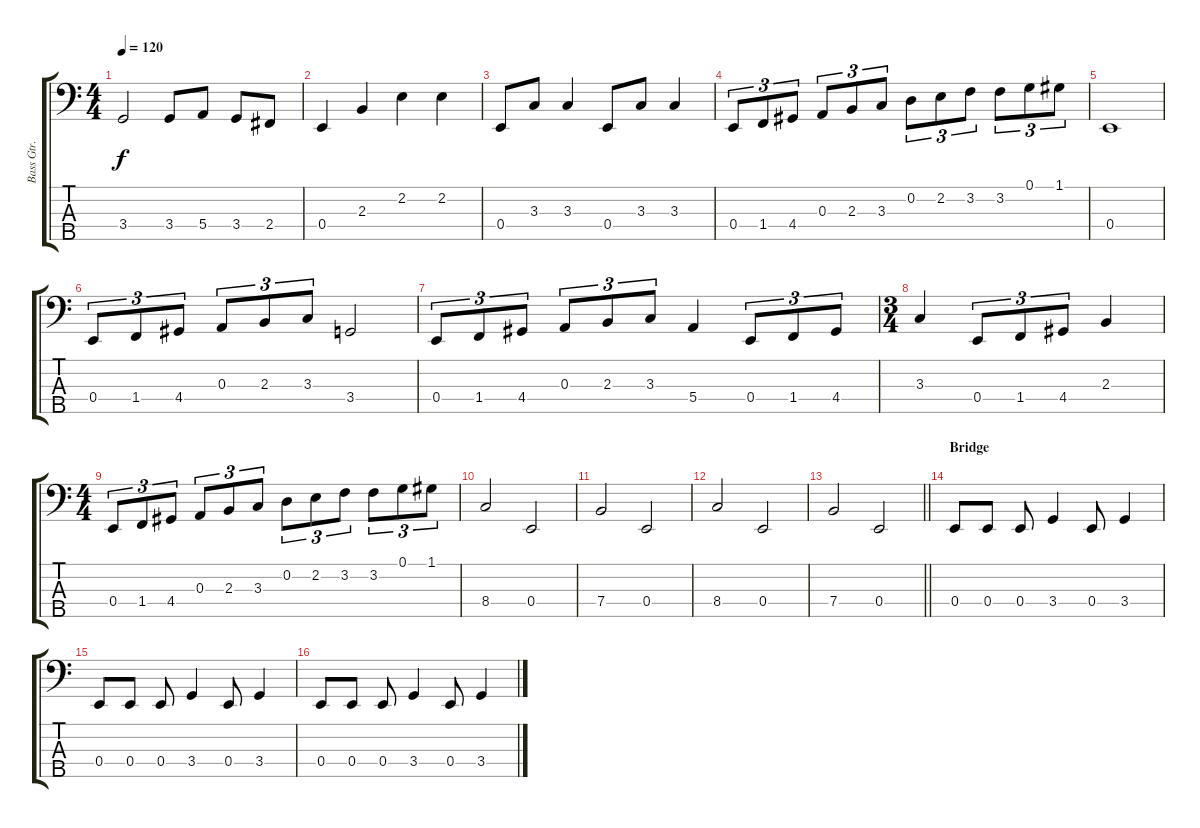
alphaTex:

\track ("Bass Gtr." "Bass Gtr.") {instrument electricbassfinger}
\staff {score tabs}
\tuning (G2 D2 A1 E1 B0) {hide}
\ts (4 4)
\tempo 120
\clef f4
\ks c
3.4.2{dy f} 3.4.8 5.4.8 3.4.8 2.4.8 |
0.4.4 2.3.4 2.2.4 2.2.4 |
0.4.8 3.3.8 3.3.4 0.4.8 3.3.8 3.3.4 |
0.4.8{tu (3 2)} 1.4.8{tu (3 2)} 4.4.8{tu (3 2)} 0.3.8{tu (3 2)} 2.3.8{tu (3 2)} 3.3.8{tu (3 2)} 0.2.8{tu (3 2)} 2.2.8{tu (3 2)} 3.2.8{tu (3 2)} 3.2.8{tu (3 2)} 0.1.8{tu (3 2)} 1.1.8{tu (3 2)} |
0.4.1 |
0.4.8{tu (3 2)} 1.4.8{tu (3 2)} 4.4.8{tu (3 2)} 0.3.8{tu (3 2)} 2.3.8{tu (3 2)} 3.3.8{tu (3 2)} 3.4.2 |
0.4.8{tu (3 2)} 1.4.8{tu (3 2)} 4.4.8{tu (3 2)} 0.3.8{tu (3 2)} 2.3.8{tu (3 2)} 3.3.8{tu (3 2)} 5.4.4 0.4.8{tu (3 2)} 1.4.8{tu (3 2)} 4.4.8{tu (3 2)} |
\ts (3 4)
3.3.4 0.4.8{tu (3 2)} 1.4.8{tu (3 2)} 4.4.8{tu (3 2)} 2.3.4 |
\ts (4 4)
0.4.8{tu (3 2)} 1.4.8{tu (3 2)} 4.4.8{tu (3 2)} 0.3.8{tu (3 2)} 2.3.8{tu (3 2)} 3.3.8{tu (3 2)} 0.2.8{tu (3 2)} 2.2.8{tu (3 2)} 3.2.8{tu (3 2)} 3.2.8{tu (3 2)} 0.1.8{tu (3 2)} 1.1.8{tu (3 2)} |
8.4.2 0.4.2 |
7.4.2 0.4.2 |
8.4.2 0.4.2 |
\barLineRight lightlight
7.4.2 0.4.2 |
\section ("" "Bridge")
0.4.8 0.4.8 0.4.8 3.4.4 0.4.8 3.4.4 |
0.4.8 0.4.8 0.4.8 3.4.4 0.4.8 3.4.4 |
0.4.8 0.4.8 0.4.8 3.4.4 0.4.8 3.4.4
